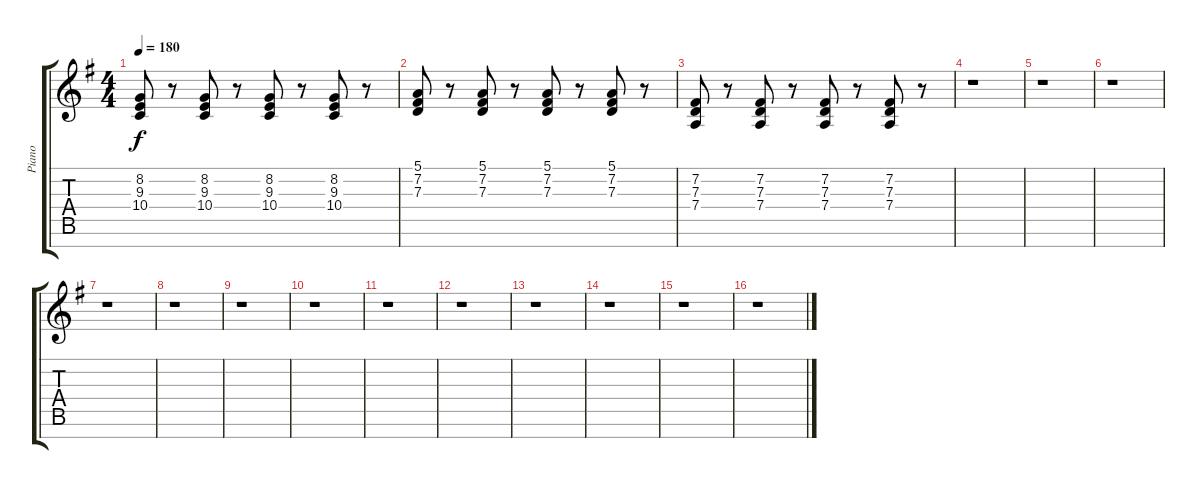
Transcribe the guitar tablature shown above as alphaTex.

\track ("Piano" "Piano") {instrument brightacousticpiano}
\staff {score tabs}
\tuning (E4 B3 G3 D3 A2 E2 B1) {hide}
\ts (4 4)
\tempo 180
\clef g2
\ks eminor
(8.2 9.3 10.4).8{dy f} r.8 (8.2 9.3 10.4).8 r.8 (8.2 9.3 10.4).8 r.8 (8.2 9.3 10.4).8 r.8 |
(5.1 7.2 7.3).8 r.8 (5.1 7.2 7.3).8 r.8 (5.1 7.2 7.3).8 r.8 (5.1 7.2 7.3).8 r.8 |
(7.2 7.3 7.4).8 r.8 (7.2 7.3 7.4).8 r.8 (7.2 7.3 7.4).8 r.8 (7.2 7.3 7.4).8 r.8 |
r.1 |
r.1 |
r.1 |
r.1 |
r.1 |
r.1 |
r.1 |
r.1 |
\section ("" "")
r.1 |
r.1 |
r.1 |
r.1 |
r.1
